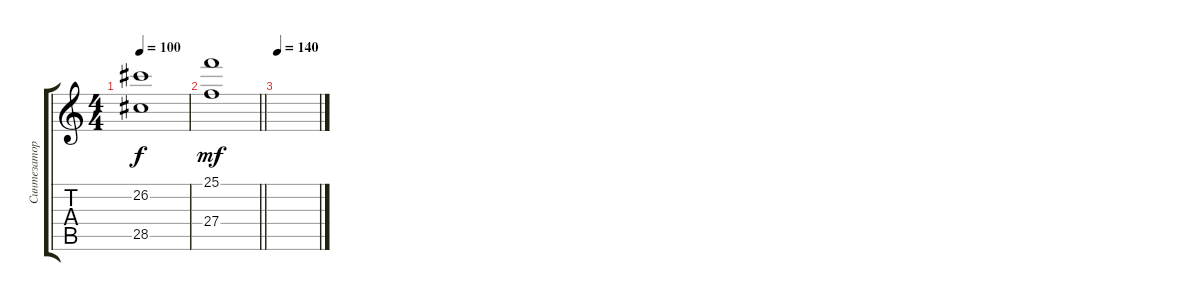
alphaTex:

\track ("Синтезатор 2 (Мустис)" "Синтезатор") {instrument stringensemble1}
\staff {score tabs}
\tuning (E4 B3 G3 D3 A2 E2) {hide}
\ts (4 4)
\tempo 100
\clef g2
\ks c
(26.2 28.5).1{dy f} |
\barLineRight lightlight
(25.1 27.4).1{dy mf} |
\tempo 140
